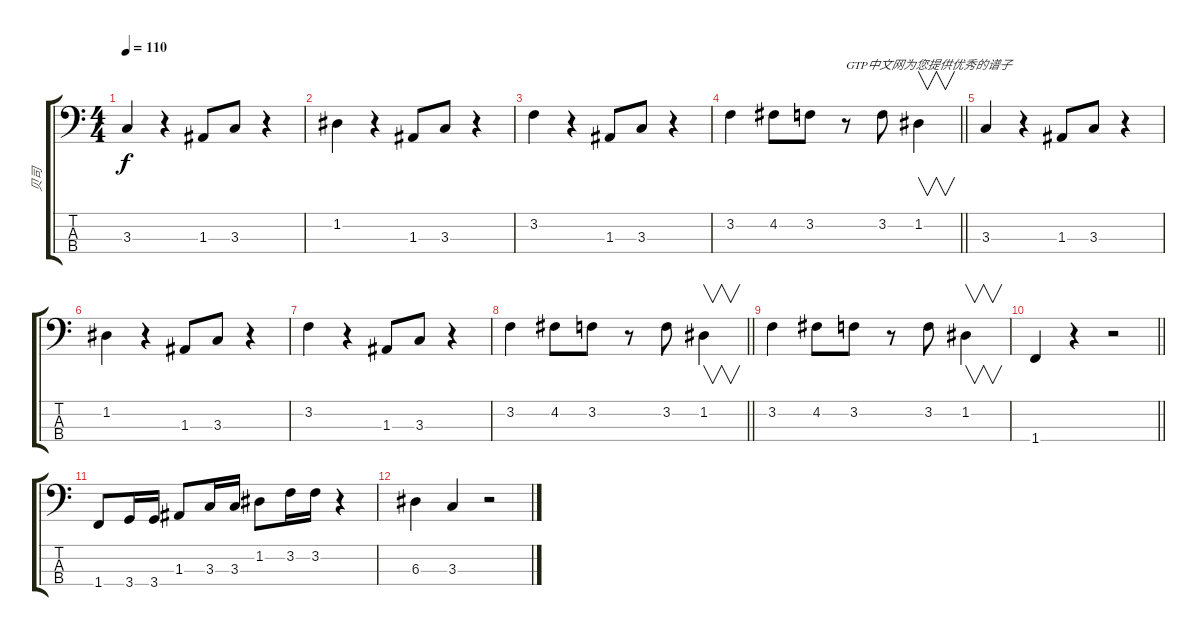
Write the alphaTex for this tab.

\track ("贝司" "贝司") {instrument electricbassfinger}
\staff {score tabs}
\tuning (G2 D2 A1 E1) {hide}
\ts (4 4)
\tempo 110
\clef f4
\ks c
3.3.4{dy f} r.4 1.3.8 3.3.8 r.4 |
1.2.4 r.4 1.3.8 3.3.8 r.4 |
3.2.4 r.4 1.3.8 3.3.8 r.4 |
\barLineRight lightlight
3.2.4 4.2.8 3.2.8 r.8{txt "GTP中文网为您提供优秀的谱子"} 3.2.8 1.2.4{v} |
3.3.4 r.4 1.3.8 3.3.8 r.4 |
1.2.4 r.4 1.3.8 3.3.8 r.4 |
3.2.4 r.4 1.3.8 3.3.8 r.4 |
\barLineRight lightlight
3.2.4 4.2.8 3.2.8 r.8 3.2.8 1.2.4{v} |
3.2.4 4.2.8 3.2.8 r.8 3.2.8 1.2.4{v} |
\barLineRight lightlight
1.4.4 r.4 r.2 |
1.4.8 3.4.16 3.4.16 1.3.8 3.3.16 3.3.16 1.2.8 3.2.16 3.2.16 r.4 |
6.3.4 3.3.4 r.2
